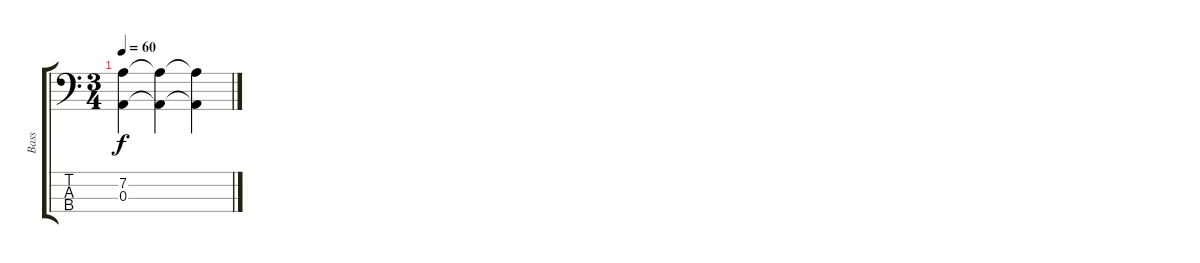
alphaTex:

\track ("Bass" "Bass") {instrument electricbassfinger}
\staff {score tabs}
\tuning (G2 D2 A1 D1) {hide}
\ts (3 4)
\tempo 60
\clef f4
\ks c
(7.2{t} 0.3{t}).4{dy f} (7.2{t} 0.3{t}).4 (7.2{t} 0.3{t}).4
